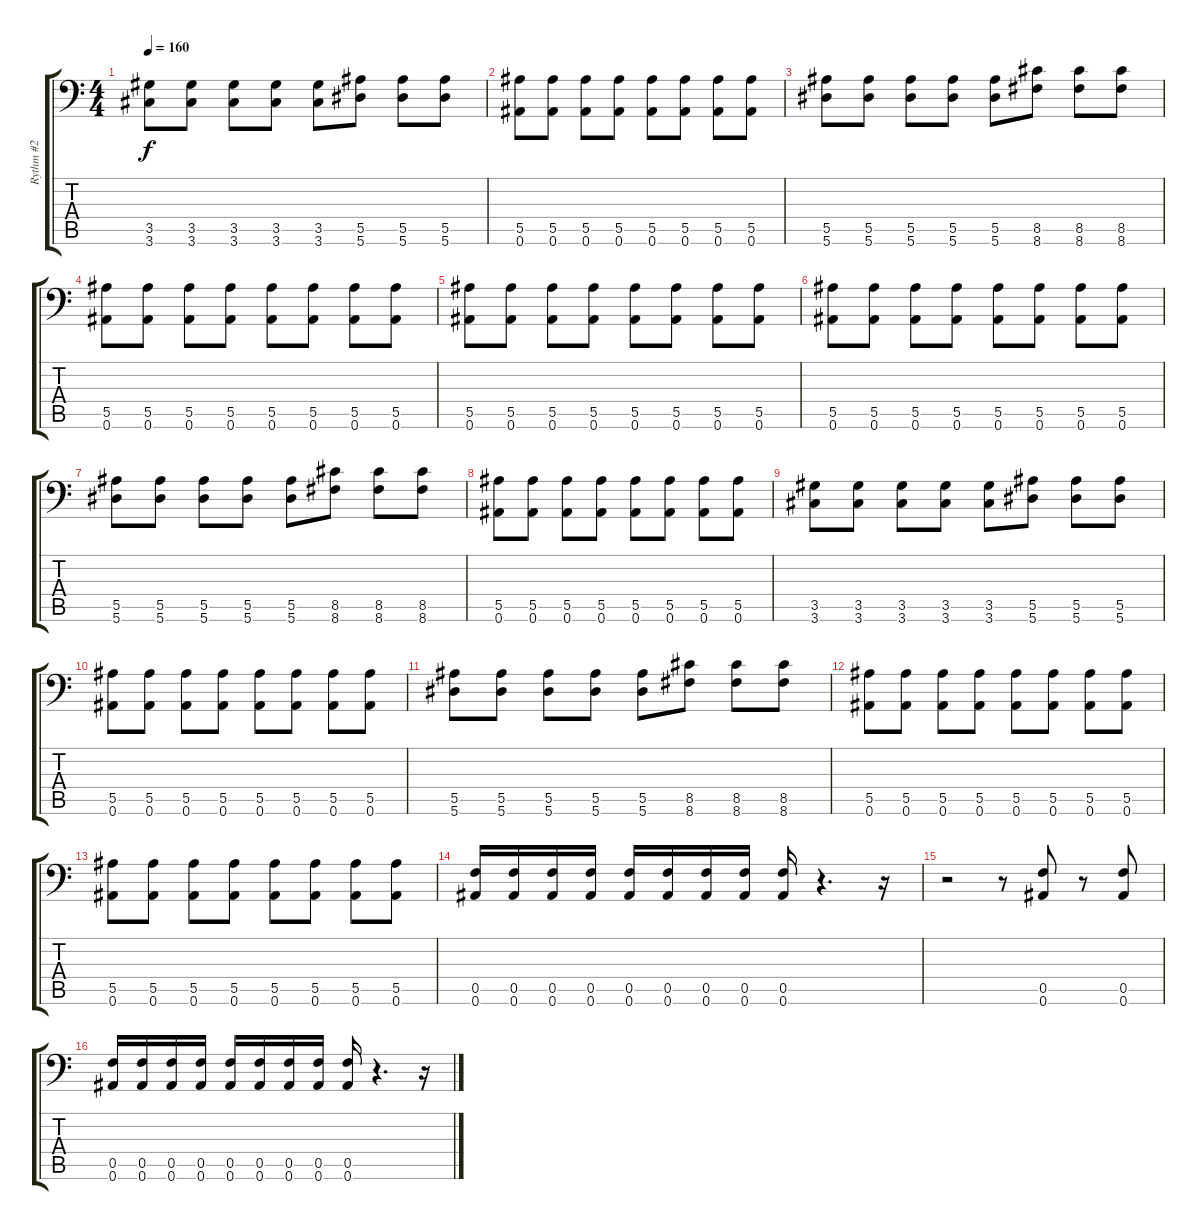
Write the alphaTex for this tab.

\track ("Rythm #2" "Rythm #2") {instrument distortionguitar}
\staff {score tabs}
\tuning (C4 G3 Eb3 Bb2 F2 Bb1) {hide}
\ts (4 4)
\tempo 160
\clef f4
\ks c
(3.5 3.6).8{dy f} (3.5 3.6).8 (3.5 3.6).8 (3.5 3.6).8 (3.5 3.6).8 (5.5 5.6).8 (5.5 5.6).8 (5.5 5.6).8 |
(5.5 0.6).8 (5.5 0.6).8 (5.5 0.6).8 (5.5 0.6).8 (5.5 0.6).8 (5.5 0.6).8 (5.5 0.6).8 (5.5 0.6).8 |
(5.5 5.6).8 (5.5 5.6).8 (5.5 5.6).8 (5.5 5.6).8 (5.5 5.6).8 (8.5 8.6).8 (8.5 8.6).8 (8.5 8.6).8 |
(5.5 0.6).8 (5.5 0.6).8 (5.5 0.6).8 (5.5 0.6).8 (5.5 0.6).8 (5.5 0.6).8 (5.5 0.6).8 (5.5 0.6).8 |
(5.5 0.6).8 (5.5 0.6).8 (5.5 0.6).8 (5.5 0.6).8 (5.5 0.6).8 (5.5 0.6).8 (5.5 0.6).8 (5.5 0.6).8 |
(5.5 0.6).8 (5.5 0.6).8 (5.5 0.6).8 (5.5 0.6).8 (5.5 0.6).8 (5.5 0.6).8 (5.5 0.6).8 (5.5 0.6).8 |
(5.5 5.6).8 (5.5 5.6).8 (5.5 5.6).8 (5.5 5.6).8 (5.5 5.6).8 (8.5 8.6).8 (8.5 8.6).8 (8.5 8.6).8 |
(5.5 0.6).8 (5.5 0.6).8 (5.5 0.6).8 (5.5 0.6).8 (5.5 0.6).8 (5.5 0.6).8 (5.5 0.6).8 (5.5 0.6).8 |
(3.5 3.6).8 (3.5 3.6).8 (3.5 3.6).8 (3.5 3.6).8 (3.5 3.6).8 (5.5 5.6).8 (5.5 5.6).8 (5.5 5.6).8 |
(5.5 0.6).8{instrument distortionguitar} (5.5 0.6).8 (5.5 0.6).8 (5.5 0.6).8 (5.5 0.6).8 (5.5 0.6).8 (5.5 0.6).8 (5.5 0.6).8 |
(5.5 5.6).8 (5.5 5.6).8 (5.5 5.6).8 (5.5 5.6).8 (5.5 5.6).8 (8.5 8.6).8 (8.5 8.6).8 (8.5 8.6).8 |
(5.5 0.6).8 (5.5 0.6).8 (5.5 0.6).8 (5.5 0.6).8 (5.5 0.6).8 (5.5 0.6).8 (5.5 0.6).8 (5.5 0.6).8 |
(5.5 0.6).8 (5.5 0.6).8 (5.5 0.6).8 (5.5 0.6).8 (5.5 0.6).8 (5.5 0.6).8 (5.5 0.6).8 (5.5 0.6).8 |
(0.5 0.6).16 (0.5 0.6).16 (0.5 0.6).16 (0.5 0.6).16 (0.5 0.6).16 (0.5 0.6).16 (0.5 0.6).16 (0.5 0.6).16 (0.5 0.6).16 r.4{d} r.16 |
r.2 r.8 (0.5 0.6).8 r.8 (0.5 0.6).8 |
(0.5 0.6).16 (0.5 0.6).16 (0.5 0.6).16 (0.5 0.6).16 (0.5 0.6).16 (0.5 0.6).16 (0.5 0.6).16 (0.5 0.6).16 (0.5 0.6).16 r.4{d} r.16
